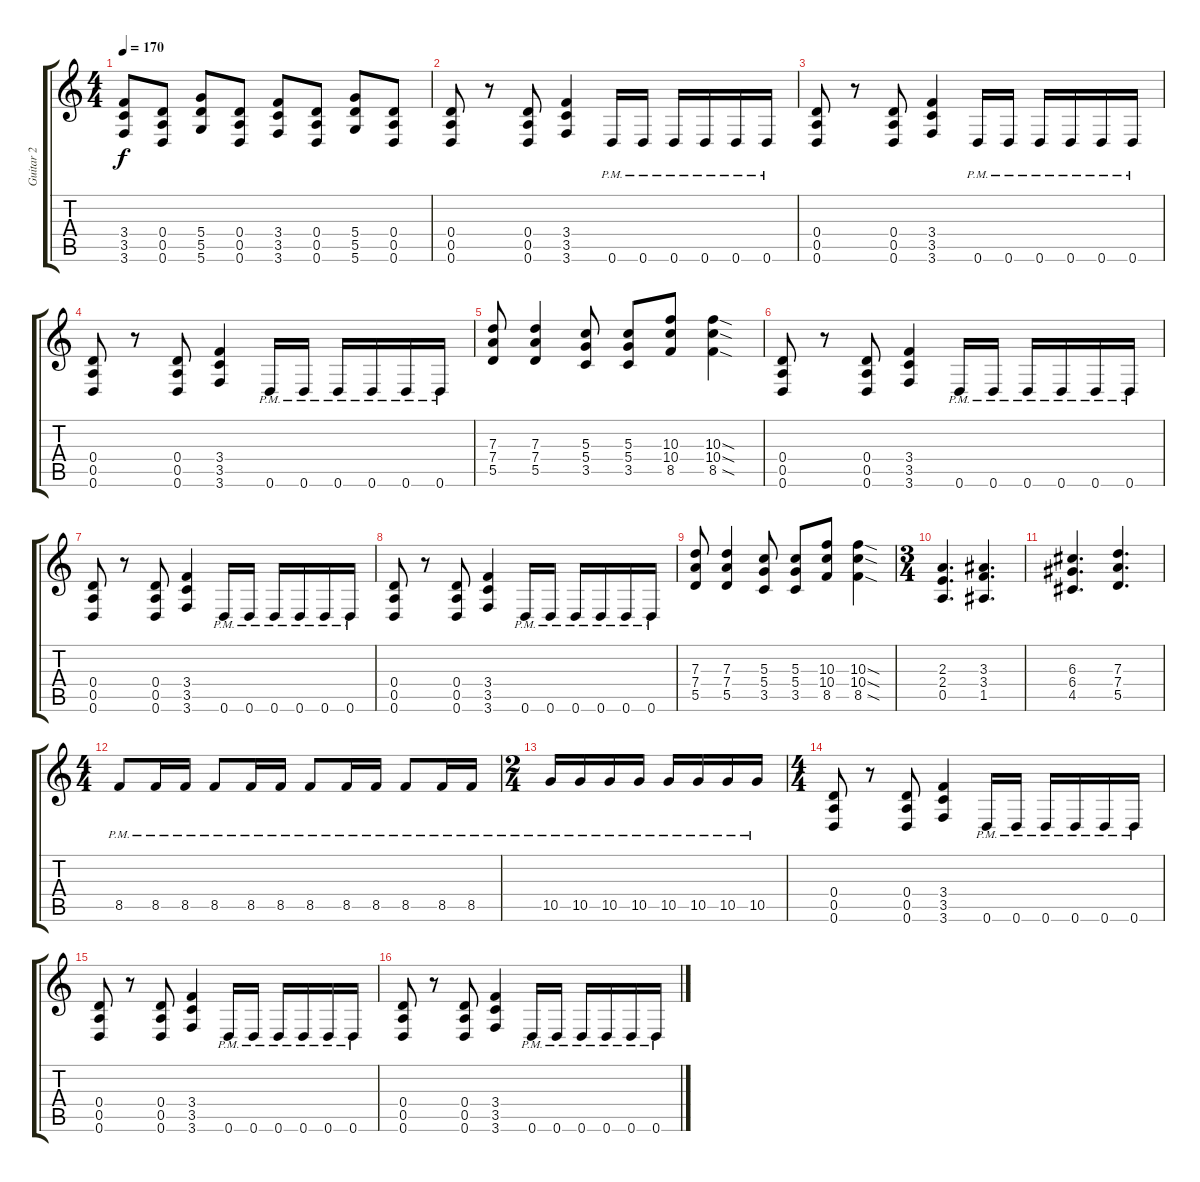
\track ("Guitar 2" "Guitar 2") {instrument distortionguitar}
\staff {score tabs}
\tuning (E4 B3 G3 D3 A2 D2) {hide}
\ts (4 4)
\tempo 170
\clef g2
\ks c
(3.4 3.5 3.6).8{dy f} (0.4 0.5 0.6).8 (5.4 5.5 5.6).8 (0.4 0.5 0.6).8 (3.4 3.5 3.6).8 (0.4 0.5 0.6).8 (5.4 5.5 5.6).8 (0.4 0.5 0.6).8 |
(0.4 0.5 0.6).8 r.8 (0.4 0.5 0.6).8 (3.4 3.5 3.6).4 0.6{pm}.16 0.6{pm}.16 0.6{pm}.16 0.6{pm}.16 0.6{pm}.16 0.6{pm}.16 |
(0.4 0.5 0.6).8 r.8 (0.4 0.5 0.6).8 (3.4 3.5 3.6).4 0.6{pm}.16 0.6{pm}.16 0.6{pm}.16 0.6{pm}.16 0.6{pm}.16 0.6{pm}.16 |
(0.4 0.5 0.6).8 r.8 (0.4 0.5 0.6).8 (3.4 3.5 3.6).4 0.6{pm}.16 0.6{pm}.16 0.6{pm}.16 0.6{pm}.16 0.6{pm}.16 0.6{pm}.16 |
(7.3 7.4 5.5).8 (7.3 7.4 5.5).4 (5.3 5.4 3.5).8 (5.3 5.4 3.5).8 (10.3 10.4 8.5).8 (10.3{sod} 10.4{sod} 8.5{sod}).4 |
(0.4 0.5 0.6).8 r.8 (0.4 0.5 0.6).8 (3.4 3.5 3.6).4 0.6{pm}.16 0.6{pm}.16 0.6{pm}.16 0.6{pm}.16 0.6{pm}.16 0.6{pm}.16 |
(0.4 0.5 0.6).8 r.8 (0.4 0.5 0.6).8 (3.4 3.5 3.6).4 0.6{pm}.16 0.6{pm}.16 0.6{pm}.16 0.6{pm}.16 0.6{pm}.16 0.6{pm}.16 |
(0.4 0.5 0.6).8 r.8 (0.4 0.5 0.6).8 (3.4 3.5 3.6).4 0.6{pm}.16 0.6{pm}.16 0.6{pm}.16 0.6{pm}.16 0.6{pm}.16 0.6{pm}.16 |
(7.3 7.4 5.5).8 (7.3 7.4 5.5).4 (5.3 5.4 3.5).8 (5.3 5.4 3.5).8 (10.3 10.4 8.5).8 (10.3{sod} 10.4{sod} 8.5{sod}).4 |
\ts (3 4)
(2.3 2.4 0.5).4{d} (3.3 3.4 1.5).4{d} |
(6.3 6.4 4.5).4{d} (7.3 7.4 5.5).4{d} |
\ts (4 4)
8.5{pm}.8 8.5{pm}.16 8.5{pm}.16 8.5{pm}.8 8.5{pm}.16 8.5{pm}.16 8.5{pm}.8 8.5{pm}.16 8.5{pm}.16 8.5{pm}.8 8.5{pm}.16 8.5{pm}.16 |
\ts (2 4)
10.5{pm}.16 10.5{pm}.16 10.5{pm}.16 10.5{pm}.16 10.5{pm}.16 10.5{pm}.16 10.5{pm}.16 10.5{pm}.16 |
\ts (4 4)
(0.4 0.5 0.6).8 r.8 (0.4 0.5 0.6).8 (3.4 3.5 3.6).4 0.6{pm}.16 0.6{pm}.16 0.6{pm}.16 0.6{pm}.16 0.6{pm}.16 0.6{pm}.16 |
(0.4 0.5 0.6).8 r.8 (0.4 0.5 0.6).8 (3.4 3.5 3.6).4 0.6{pm}.16 0.6{pm}.16 0.6{pm}.16 0.6{pm}.16 0.6{pm}.16 0.6{pm}.16 |
(0.4 0.5 0.6).8 r.8 (0.4 0.5 0.6).8 (3.4 3.5 3.6).4 0.6{pm}.16 0.6{pm}.16 0.6{pm}.16 0.6{pm}.16 0.6{pm}.16 0.6{pm}.16
